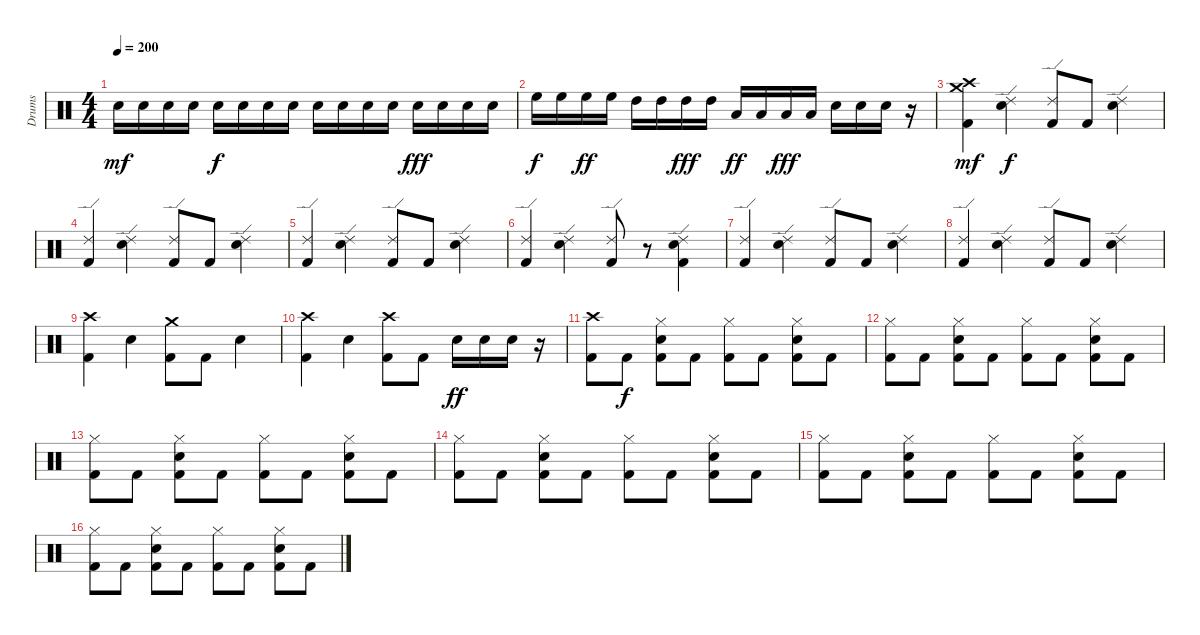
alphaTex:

\track ("Drums" "Drums") {instrument percussion}
\staff {score}
\articulation defaults
\ts (4 4)
\tempo 200
\clef neutral
\ks c "Snare (hit) 2".16{dy mf} "Snare (hit) 2".16 "Snare (hit) 2".16 "Snare (hit) 2".16 "Snare (hit) 2".16{dy f} "Snare (hit) 2".16 "Snare (hit) 2".16 "Snare (hit) 2".16 "Snare (hit) 2".16 "Snare (hit) 2".16 "Snare (hit) 2".16 "Snare (hit) 2".16 "Snare (hit) 2".16{dy fff} "Snare (hit) 2".16 "Snare (hit) 2".16 "Snare (hit) 2".16
|
"High Floor Tom (hit)".16{dy f} "High Floor Tom (hit)".16 "High Floor Tom (hit)".16{dy ff} "High Floor Tom (hit)".16 "High Tom (hit)".16 "High Tom (hit)".16 "High Tom (hit)".16{dy fff} "High Tom (hit)".16 "Low Tom (hit)".16{dy ff} "Low Tom (hit)".16 "Low Tom (hit)".16{dy fff} "Low Tom (hit)".16 "Snare (hit) 2".16 "Snare (hit) 2".16 "Snare (hit) 2".16 r.16 |
("Crash high (hit)" "Crash medium (hit)" "Kick (hit) 2").4{dy mf} ("Ride (edge) 2" "Snare (hit) 2").4{dy f} ("Ride (edge) 2" "Kick (hit) 2").8 "Kick (hit) 2".8 ("Ride (edge) 2" "Snare (hit) 2").4 |
("Ride (edge) 2" "Kick (hit) 2").4 ("Ride (edge) 2" "Snare (hit) 2").4 ("Ride (edge) 2" "Kick (hit) 2").8 "Kick (hit) 2".8 ("Ride (edge) 2" "Snare (hit) 2").4 |
("Ride (edge) 2" "Kick (hit) 2").4 ("Ride (edge) 2" "Snare (hit) 2").4 ("Ride (edge) 2" "Kick (hit) 2").8 "Kick (hit) 2".8 ("Ride (edge) 2" "Snare (hit) 2").4 |
("Ride (edge) 2" "Kick (hit) 2").4 ("Ride (edge) 2" "Snare (hit) 2").4 ("Ride (edge) 2" "Kick (hit) 2").8 r.8 ("Ride (edge) 2" "Snare (hit) 2" "Kick (hit) 2").4 |
("Ride (edge) 2" "Kick (hit) 2").4 ("Ride (edge) 2" "Snare (hit) 2").4 ("Ride (edge) 2" "Kick (hit) 2").8 "Kick (hit) 2".8 ("Ride (edge) 2" "Snare (hit) 2").4 |
("Ride (edge) 2" "Kick (hit) 2").4 ("Ride (edge) 2" "Snare (hit) 2").4 ("Ride (edge) 2" "Kick (hit) 2").8 "Kick (hit) 2".8 ("Ride (edge) 2" "Snare (hit) 2").4 |
("Crash high (hit)" "Kick (hit) 2").4 "Snare (hit) 2".4 ("Crash medium (hit)" "Kick (hit) 2").8 "Kick (hit) 2".8 "Snare (hit) 2".4 |
("Crash high (hit)" "Kick (hit) 2").4 "Snare (hit) 2".4 ("Crash high (hit)" "Kick (hit) 2").8 "Kick (hit) 2".8 "Snare (hit) 2".16{dy ff} "Snare (hit) 2".16 "Snare (hit) 2".16 r.16 |
("Crash high (hit)" "Kick (hit) 2").8 "Kick (hit) 2".8{dy f} ("Hi-Hat (closed)" "Snare (hit) 2" "Kick (hit) 2").8 "Kick (hit) 2".8 ("Hi-Hat (closed)" "Kick (hit) 2").8 "Kick (hit) 2".8 ("Hi-Hat (closed)" "Snare (hit) 2" "Kick (hit) 2").8 "Kick (hit) 2".8 |
("Hi-Hat (closed)" "Kick (hit) 2").8 "Kick (hit) 2".8 ("Hi-Hat (closed)" "Snare (hit) 2" "Kick (hit) 2").8 "Kick (hit) 2".8 ("Hi-Hat (closed)" "Kick (hit) 2").8 "Kick (hit) 2".8 ("Hi-Hat (closed)" "Snare (hit) 2" "Kick (hit) 2").8 "Kick (hit) 2".8 |
("Hi-Hat (closed)" "Kick (hit) 2").8 "Kick (hit) 2".8 ("Hi-Hat (closed)" "Snare (hit) 2" "Kick (hit) 2").8 "Kick (hit) 2".8 ("Hi-Hat (closed)" "Kick (hit) 2").8 "Kick (hit) 2".8 ("Hi-Hat (closed)" "Snare (hit) 2" "Kick (hit) 2").8 "Kick (hit) 2".8 |
("Hi-Hat (closed)" "Kick (hit) 2").8 "Kick (hit) 2".8 ("Hi-Hat (closed)" "Snare (hit) 2" "Kick (hit) 2").8 "Kick (hit) 2".8 ("Hi-Hat (closed)" "Kick (hit) 2").8 "Kick (hit) 2".8 ("Hi-Hat (closed)" "Snare (hit) 2" "Kick (hit) 2").8 "Kick (hit) 2".8 |
("Hi-Hat (closed)" "Kick (hit) 2").8 "Kick (hit) 2".8 ("Hi-Hat (closed)" "Snare (hit) 2" "Kick (hit) 2").8 "Kick (hit) 2".8 ("Hi-Hat (closed)" "Kick (hit) 2").8 "Kick (hit) 2".8 ("Hi-Hat (closed)" "Snare (hit) 2" "Kick (hit) 2").8 "Kick (hit) 2".8 |
("Hi-Hat (closed)" "Kick (hit) 2").8 "Kick (hit) 2".8 ("Hi-Hat (closed)" "Snare (hit) 2" "Kick (hit) 2").8 "Kick (hit) 2".8 ("Hi-Hat (closed)" "Kick (hit) 2").8 "Kick (hit) 2".8 ("Hi-Hat (closed)" "Snare (hit) 2" "Kick (hit) 2").8 "Kick (hit) 2".8
